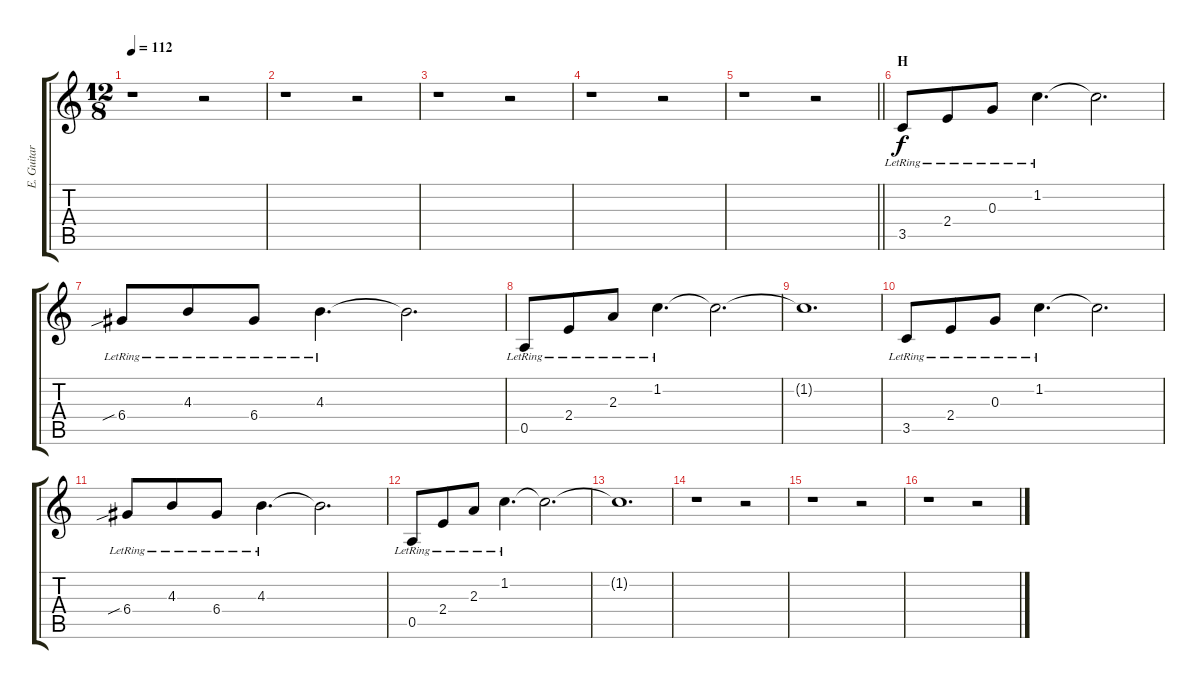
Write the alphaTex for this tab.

\track ("E. Guitar II" "E. Guitar ") {instrument electricguitarclean}
\staff {score tabs}
\tuning (E4 B3 G3 D3 A2 E2) {hide}
\ts (12 8)
\tempo 112
\clef g2
\ks c
r.1{dy f} r.2 |
r.1 r.2 |
r.1 r.2 |
r.1 r.2 |
\barLineRight lightlight
r.1 r.2 |
\section ("" "H")
3.5{lr}.8 2.4{lr}.8 0.3{lr}.8 1.2{lr}.4{d} 1.2{t}.2{d} |
6.4{sib lr}.8 4.3{lr}.8 6.4{lr}.8 4.3{lr}.4{d} 4.3{t}.2{d} |
0.5{lr}.8 2.4{lr}.8 2.3{lr}.8 1.2{lr}.4{d} 1.2{t}.2{d} |
1.2{t}.1{d} |
3.5{lr}.8 2.4{lr}.8 0.3{lr}.8 1.2{lr}.4{d} 1.2{t}.2{d} |
6.4{sib lr}.8 4.3{lr}.8 6.4{lr}.8 4.3{lr}.4{d} 4.3{t}.2{d} |
0.5{lr}.8 2.4{lr}.8 2.3{lr}.8 1.2{lr}.4{d} 1.2{t}.2{d} |
1.2{t}.1{d} |
r.1 r.2 |
r.1 r.2 |
r.1 r.2
